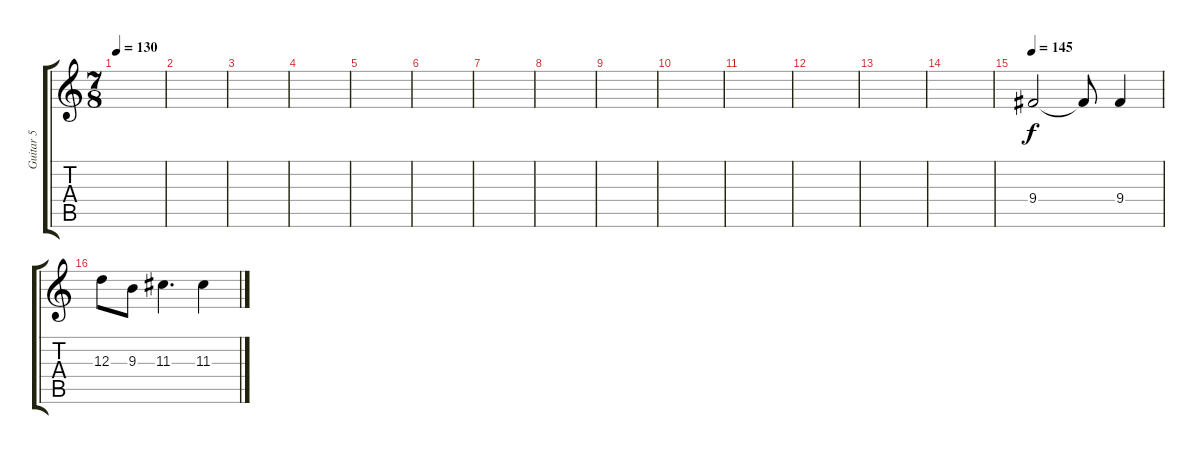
\track ("Guitar 5" "Guitar 5") {instrument distortionguitar}
\staff {score tabs}
\tuning (B3 Gb3 D3 A2 E2 B1) {hide}
\ts (7 8)
\tempo 130
\clef g2
\ks c
|
|
|
|
|
|
|
|
|
|
|
|
|
|
\tempo 145
9.4.2 9.4{t}.8 9.4.4 |
12.3.8 9.3.8 11.3.4{d} 11.3.4
